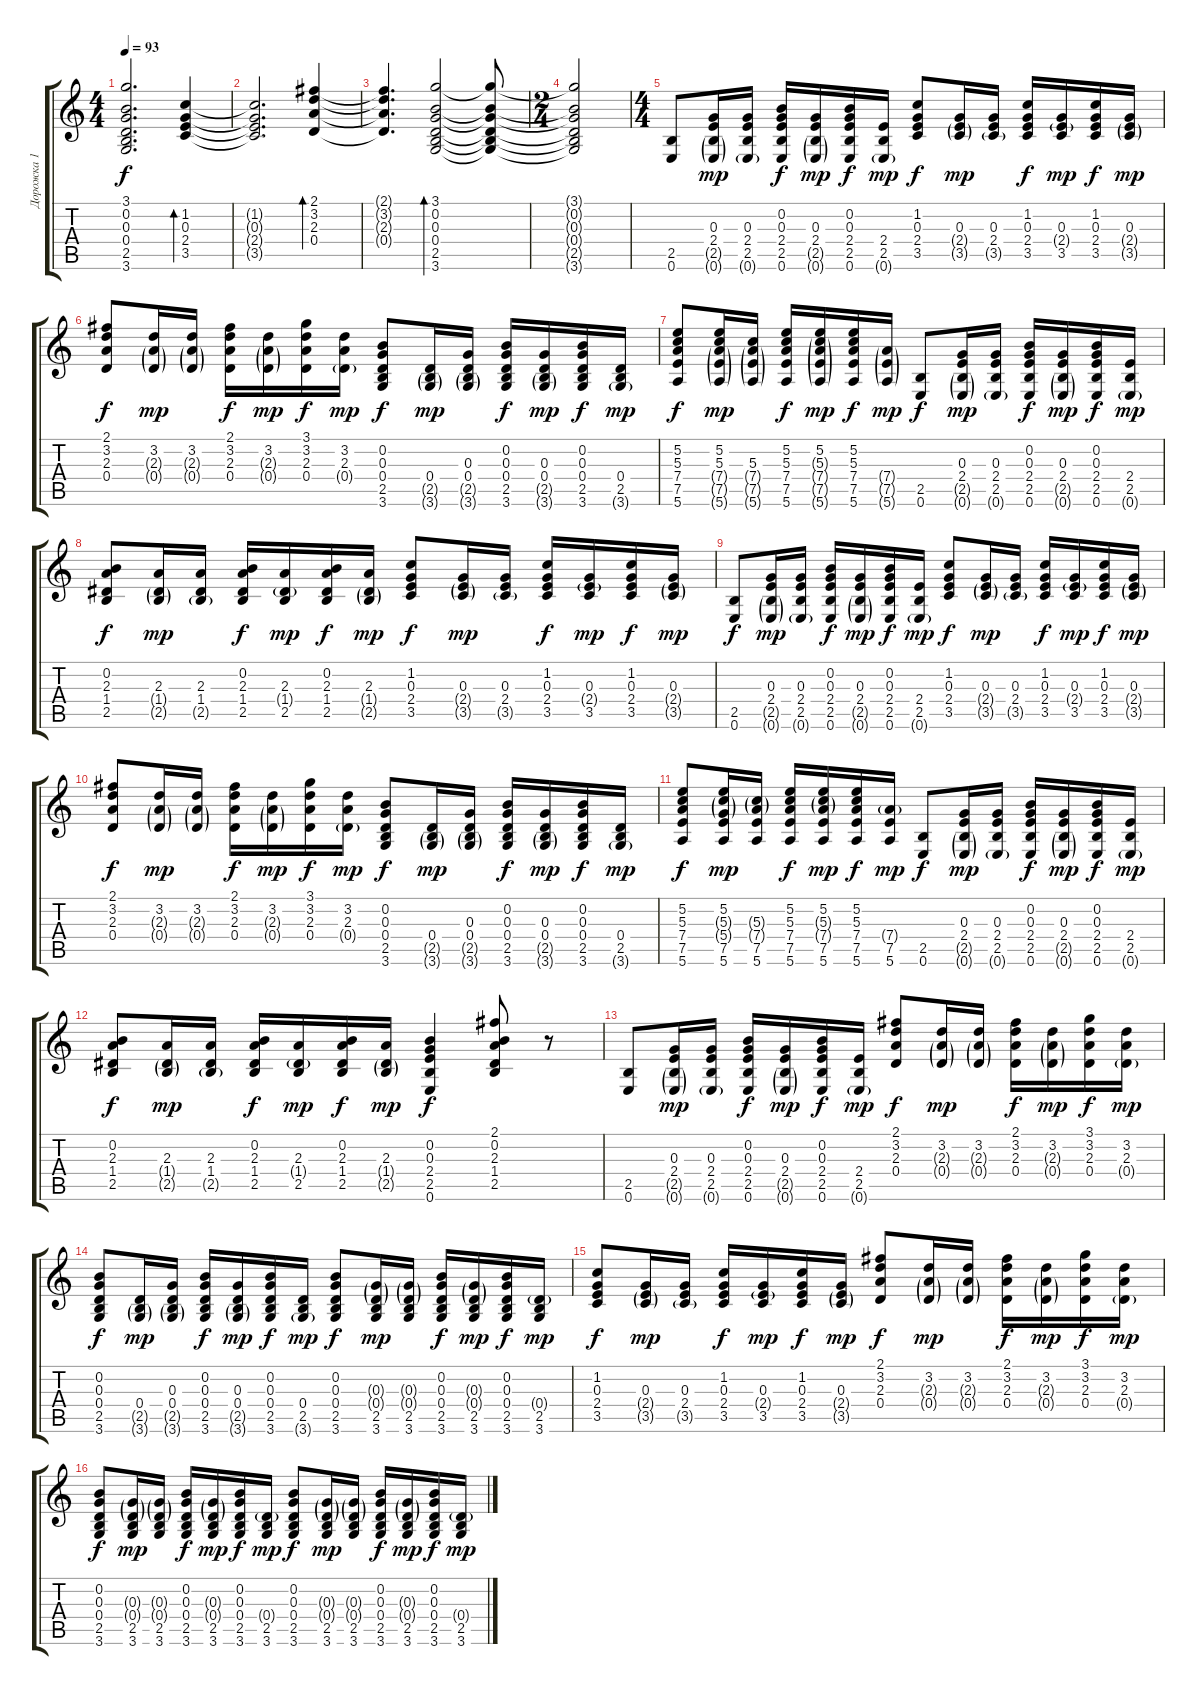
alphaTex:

\track ("Дорожка 1" "Дорожка 1") {instrument acousticguitarsteel}
\staff {score tabs}
\tuning (E4 B3 G3 D3 A2 E2) {hide}
\ts (4 4)
\tempo 93
\clef g2
\ks c
(3.1{t} 0.2{t} 0.3{t} 0.4{t} 2.5{t} 3.6{t}).2{d dy f} (1.2 0.3 2.4 3.5).4{bd 240} |
(1.2{t} 0.3{t} 2.4{t} 3.5{t}).2{d} (2.1 3.2 2.3 0.4).4{bd 240} |
(2.1{t} 3.2{t} 2.3{t} 0.4{t}).4{d} (3.1 0.2 0.3 0.4 2.5 3.6).2{bd 240} (3.1{t} 0.2{t} 0.3{t} 0.4{t} 2.5{t} 3.6{t}).8 |
\ts (2 4)
(3.1{t} 0.2{t} 0.3{t} 0.4{t} 2.5{t} 3.6{t}).2 |
\ts (4 4)
(2.5 0.6).8 (0.3 2.4 2.5{g} 0.6{g}).16{dy mp} (0.3 2.4 2.5 0.6{g}).16 (0.2 0.3 2.4 2.5 0.6).16{dy f} (0.3 2.4 2.5{g} 0.6{g}).16{dy mp} (0.2 0.3 2.4 2.5 0.6).16{dy f} (2.4 2.5 0.6{g}).16{dy mp} (1.2 0.3 2.4 3.5).8{dy f} (0.3 2.4{g} 3.5{g}).16{dy mp} (0.3 2.4 3.5{g}).16 (1.2 0.3 2.4 3.5).16{dy f} (0.3 2.4{g} 3.5).16{dy mp} (1.2 0.3 2.4 3.5).16{dy f} (0.3 2.4{g} 3.5{g}).16{dy mp} |
(2.1 3.2 2.3 0.4).8{dy f} (3.2 2.3{g} 0.4{g}).16{dy mp} (3.2 2.3{g} 0.4{g}).16 (2.1 3.2 2.3 0.4).16{dy f} (3.2 2.3{g} 0.4{g}).16{dy mp} (3.1 3.2 2.3 0.4).16{dy f} (3.2 2.3 0.4{g}).16{dy mp} (0.2 0.3 0.4 2.5 3.6).8{dy f} (0.4 2.5{g} 3.6{g}).16{dy mp} (0.3 0.4 2.5{g} 3.6{g}).16 (0.2 0.3 0.4 2.5 3.6).16{dy f} (0.3 0.4 2.5{g} 3.6{g}).16{dy mp} (0.2 0.3 0.4 2.5 3.6).16{dy f} (0.4 2.5 3.6{g}).16{dy mp} |
(5.2 5.3 7.4 7.5 5.6).8{dy f} (5.2 5.3 7.4{g} 7.5{g} 5.6{g}).16{dy mp} (5.3 7.4{g} 7.5{g} 5.6{g}).16 (5.2 5.3 7.4 7.5 5.6).16{dy f} (5.2 5.3{g} 7.4{g} 7.5{g} 5.6{g}).16{dy mp} (5.2 5.3 7.4 7.5 5.6).16{dy f} (7.4{g} 7.5{g} 5.6{g}).16{dy mp} (2.5 0.6).8{dy f} (0.3 2.4 2.5{g} 0.6{g}).16{dy mp} (0.3 2.4 2.5 0.6{g}).16 (0.2 0.3 2.4 2.5 0.6).16{dy f} (0.3 2.4 2.5{g} 0.6{g}).16{dy mp} (0.2 0.3 2.4 2.5 0.6).16{dy f} (2.4 2.5 0.6{g}).16{dy mp} |
(0.2 2.3 1.4 2.5).8{dy f} (2.3 1.4{g} 2.5{g}).16{dy mp} (2.3 1.4 2.5{g}).16 (0.2 2.3 1.4 2.5).16{dy f} (2.3 1.4{g} 2.5).16{dy mp} (0.2 2.3 1.4 2.5).16{dy f} (2.3 1.4{g} 2.5{g}).16{dy mp} (1.2 0.3 2.4 3.5).8{dy f} (0.3 2.4{g} 3.5{g}).16{dy mp} (0.3 2.4 3.5{g}).16 (1.2 0.3 2.4 3.5).16{dy f} (0.3 2.4{g} 3.5).16{dy mp} (1.2 0.3 2.4 3.5).16{dy f} (0.3 2.4{g} 3.5{g}).16{dy mp} |
(2.5 0.6).8{dy f} (0.3 2.4 2.5{g} 0.6{g}).16{dy mp} (0.3 2.4 2.5 0.6{g}).16 (0.2 0.3 2.4 2.5 0.6).16{dy f} (0.3 2.4 2.5{g} 0.6{g}).16{dy mp} (0.2 0.3 2.4 2.5 0.6).16{dy f} (2.4 2.5 0.6{g}).16{dy mp} (1.2 0.3 2.4 3.5).8{dy f} (0.3 2.4{g} 3.5{g}).16{dy mp} (0.3 2.4 3.5{g}).16 (1.2 0.3 2.4 3.5).16{dy f} (0.3 2.4{g} 3.5).16{dy mp} (1.2 0.3 2.4 3.5).16{dy f} (0.3 2.4{g} 3.5{g}).16{dy mp} |
(2.1 3.2 2.3 0.4).8{dy f} (3.2 2.3{g} 0.4{g}).16{dy mp} (3.2 2.3{g} 0.4{g}).16 (2.1 3.2 2.3 0.4).16{dy f} (3.2 2.3{g} 0.4{g}).16{dy mp} (3.1 3.2 2.3 0.4).16{dy f} (3.2 2.3 0.4{g}).16{dy mp} (0.2 0.3 0.4 2.5 3.6).8{dy f} (0.4 2.5{g} 3.6{g}).16{dy mp} (0.3 0.4 2.5{g} 3.6{g}).16 (0.2 0.3 0.4 2.5 3.6).16{dy f} (0.3 0.4 2.5{g} 3.6{g}).16{dy mp} (0.2 0.3 0.4 2.5 3.6).16{dy f} (0.4 2.5 3.6{g}).16{dy mp} |
(5.2 5.3 7.4 7.5 5.6).8{dy f} (5.2 5.3{g} 5.4{g} 7.5 5.6).16{dy mp} (5.3{g} 7.4{g} 7.5 5.6).16 (5.2 5.3 7.4 7.5 5.6).16{dy f} (5.2 5.3{g} 7.4{g} 7.5 5.6).16{dy mp} (5.2 5.3 7.4 7.5 5.6).16{dy f} (7.4{g} 7.5 5.6).16{dy mp} (2.5 0.6).8{dy f} (0.3 2.4 2.5{g} 0.6{g}).16{dy mp} (0.3 2.4 2.5 0.6{g}).16 (0.2 0.3 2.4 2.5 0.6).16{dy f} (0.3 2.4 2.5{g} 0.6{g}).16{dy mp} (0.2 0.3 2.4 2.5 0.6).16{dy f} (2.4 2.5 0.6{g}).16{dy mp} |
(0.2 2.3 1.4 2.5).8{dy f} (2.3 1.4{g} 2.5{g}).16{dy mp} (2.3 1.4 2.5{g}).16 (0.2 2.3 1.4 2.5).16{dy f} (2.3 1.4{g} 2.5).16{dy mp} (0.2 2.3 1.4 2.5).16{dy f} (2.3 1.4{g} 2.5{g}).16{dy mp} (0.2 0.3 2.4 2.5 0.6).4{dy f} (2.1 0.2 2.3 1.4 2.5).8 r.8 |
(2.5 0.6).8 (0.3 2.4 2.5{g} 0.6{g}).16{dy mp} (0.3 2.4 2.5 0.6{g}).16 (0.2 0.3 2.4 2.5 0.6).16{dy f} (0.3 2.4 2.5{g} 0.6{g}).16{dy mp} (0.2 0.3 2.4 2.5 0.6).16{dy f} (2.4 2.5 0.6{g}).16{dy mp} (2.1 3.2 2.3 0.4).8{dy f} (3.2 2.3{g} 0.4{g}).16{dy mp} (3.2 2.3{g} 0.4{g}).16 (2.1 3.2 2.3 0.4).16{dy f} (3.2 2.3{g} 0.4{g}).16{dy mp} (3.1 3.2 2.3 0.4).16{dy f} (3.2 2.3 0.4{g}).16{dy mp} |
(0.2 0.3 0.4 2.5 3.6).8{dy f} (0.4 2.5{g} 3.6{g}).16{dy mp} (0.3 0.4 2.5{g} 3.6{g}).16 (0.2 0.3 0.4 2.5 3.6).16{dy f} (0.3 0.4 2.5{g} 3.6{g}).16{dy mp} (0.2 0.3 0.4 2.5 3.6).16{dy f} (0.4 2.5 3.6{g}).16{dy mp} (0.2 0.3 0.4 2.5 3.6).8{dy f} (0.3{g} 0.4{g} 2.5 3.6).16{dy mp} (0.3{g} 0.4{g} 2.5 3.6).16 (0.2 0.3 0.4 2.5 3.6).16{dy f} (0.3{g} 0.4{g} 2.5 3.6).16{dy mp} (0.2 0.3 0.4 2.5 3.6).16{dy f} (0.4{g} 2.5 3.6).16{dy mp} |
(1.2 0.3 2.4 3.5).8{dy f} (0.3 2.4{g} 3.5{g}).16{dy mp} (0.3 2.4 3.5{g}).16 (1.2 0.3 2.4 3.5).16{dy f} (0.3 2.4{g} 3.5).16{dy mp} (1.2 0.3 2.4 3.5).16{dy f} (0.3 2.4{g} 3.5{g}).16{dy mp} (2.1 3.2 2.3 0.4).8{dy f} (3.2 2.3{g} 0.4{g}).16{dy mp} (3.2 2.3{g} 0.4{g}).16 (2.1 3.2 2.3 0.4).16{dy f} (3.2 2.3{g} 0.4{g}).16{dy mp} (3.1 3.2 2.3 0.4).16{dy f} (3.2 2.3 0.4{g}).16{dy mp} |
(0.2 0.3 0.4 2.5 3.6).8{dy f} (0.3{g} 0.4{g} 2.5 3.6).16{dy mp} (0.3{g} 0.4{g} 2.5 3.6).16 (0.2 0.3 0.4 2.5 3.6).16{dy f} (0.3{g} 0.4{g} 2.5 3.6).16{dy mp} (0.2 0.3 0.4 2.5 3.6).16{dy f} (0.4{g} 2.5 3.6).16{dy mp} (0.2 0.3 0.4 2.5 3.6).8{dy f} (0.3{g} 0.4{g} 2.5 3.6).16{dy mp} (0.3{g} 0.4{g} 2.5 3.6).16 (0.2 0.3 0.4 2.5 3.6).16{dy f} (0.3{g} 0.4{g} 2.5 3.6).16{dy mp} (0.2 0.3 0.4 2.5 3.6).16{dy f} (0.4{g} 2.5 3.6).16{dy mp}
